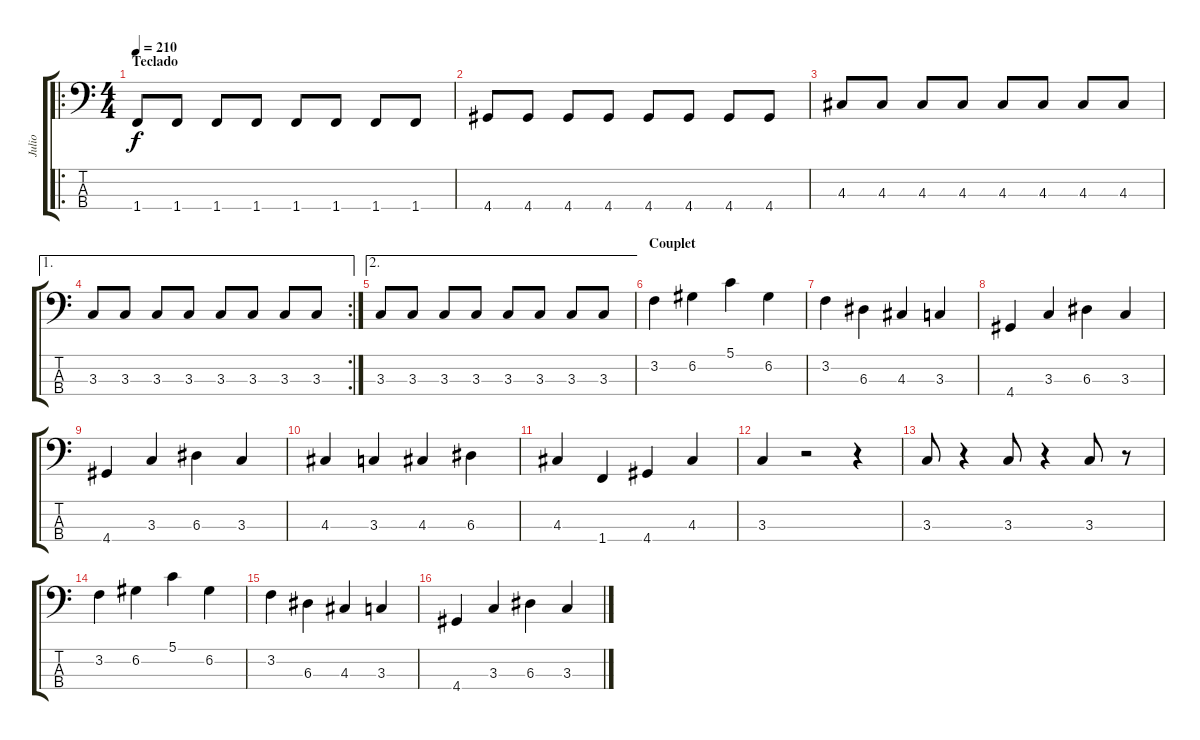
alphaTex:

\track ("Julio" "Julio") {instrument electricbassfinger}
\staff {score tabs}
\tuning (G2 D2 A1 E1) {hide}
\ro
\ts (4 4)
\section ("" "Teclado")
\tempo 210
\clef f4
\ks c
1.4.8{dy f} 1.4.8 1.4.8 1.4.8 1.4.8 1.4.8 1.4.8 1.4.8 |
4.4.8 4.4.8 4.4.8 4.4.8 4.4.8 4.4.8 4.4.8 4.4.8 |
4.3.8 4.3.8 4.3.8 4.3.8 4.3.8 4.3.8 4.3.8 4.3.8 |
\ae 1
\rc 2
3.3.8 3.3.8 3.3.8 3.3.8 3.3.8 3.3.8 3.3.8 3.3.8 |
\ae 2
3.3.8 3.3.8 3.3.8 3.3.8 3.3.8 3.3.8 3.3.8 3.3.8 |
\section ("" "Couplet")
3.2.4 6.2.4 5.1.4 6.2.4 |
3.2.4 6.3.4 4.3.4 3.3.4 |
4.4.4 3.3.4 6.3.4 3.3.4 |
4.4.4 3.3.4 6.3.4 3.3.4 |
4.3.4 3.3.4 4.3.4 6.3.4 |
4.3.4 1.4.4 4.4.4 4.3.4 |
3.3.4 r.2 r.4 |
3.3.8 r.4 3.3.8 r.4 3.3.8 r.8 |
3.2.4 6.2.4 5.1.4 6.2.4 |
3.2.4 6.3.4 4.3.4 3.3.4 |
4.4.4 3.3.4 6.3.4 3.3.4
